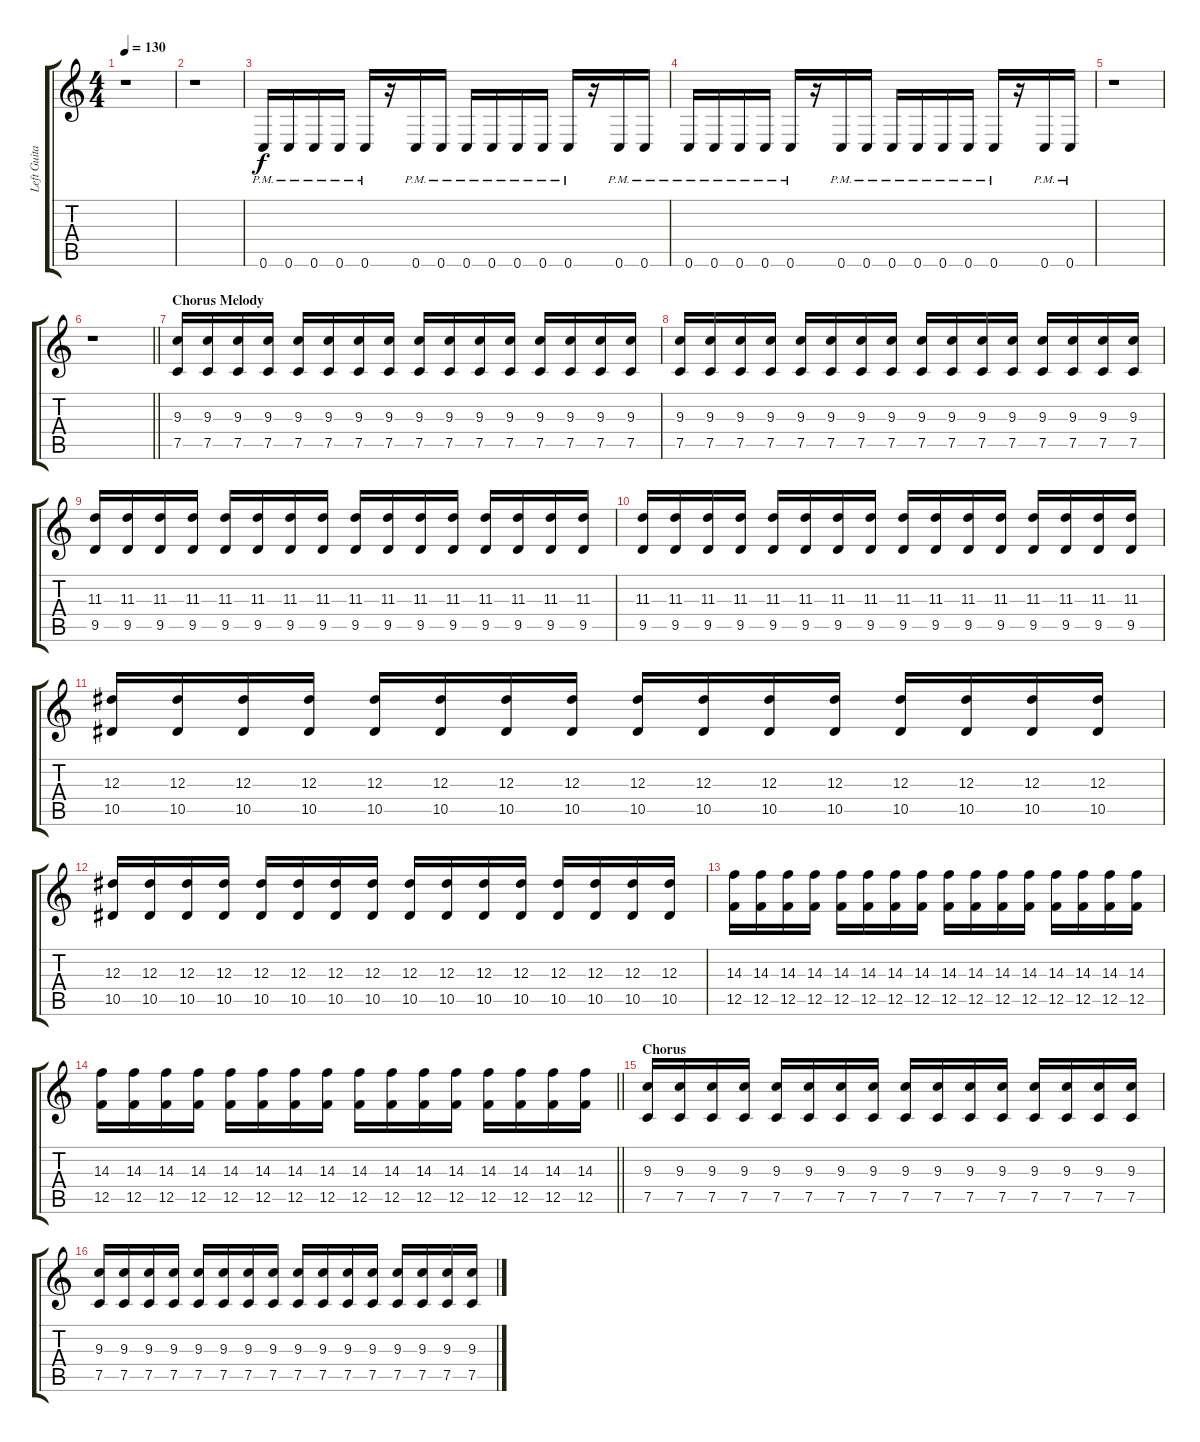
\track ("Left Guitar" "Left Guita") {instrument distortionguitar}
\staff {score tabs}
\tuning (C4 G3 Eb3 Bb2 F2 C2) {hide}
\ts (4 4)
\tempo 130
\clef g2
\ks c
r.1{dy f} |
r.1 |
0.6{pm}.16 0.6{pm}.16 0.6{pm}.16 0.6{pm}.16 0.6{pm}.16 r.16 0.6{pm}.16 0.6{pm}.16 0.6{pm}.16 0.6{pm}.16 0.6{pm}.16 0.6{pm}.16 0.6{pm}.16 r.16 0.6{pm}.16 0.6{pm}.16 |
0.6{pm}.16 0.6{pm}.16 0.6{pm}.16 0.6{pm}.16 0.6{pm}.16 r.16 0.6{pm}.16 0.6{pm}.16 0.6{pm}.16 0.6{pm}.16 0.6{pm}.16 0.6{pm}.16 0.6{pm}.16 r.16 0.6{pm}.16 0.6{pm}.16 |
r.1 |
\barLineRight lightlight
r.1 |
\section ("" "Chorus Melody")
(9.3 7.5).16 (9.3 7.5).16 (9.3 7.5).16 (9.3 7.5).16 (9.3 7.5).16 (9.3 7.5).16 (9.3 7.5).16 (9.3 7.5).16 (9.3 7.5).16 (9.3 7.5).16 (9.3 7.5).16 (9.3 7.5).16 (9.3 7.5).16 (9.3 7.5).16 (9.3 7.5).16 (9.3 7.5).16 |
(9.3 7.5).16 (9.3 7.5).16 (9.3 7.5).16 (9.3 7.5).16 (9.3 7.5).16 (9.3 7.5).16 (9.3 7.5).16 (9.3 7.5).16 (9.3 7.5).16 (9.3 7.5).16 (9.3 7.5).16 (9.3 7.5).16 (9.3 7.5).16 (9.3 7.5).16 (9.3 7.5).16 (9.3 7.5).16 |
(11.3 9.5).16 (11.3 9.5).16 (11.3 9.5).16 (11.3 9.5).16 (11.3 9.5).16 (11.3 9.5).16 (11.3 9.5).16 (11.3 9.5).16 (11.3 9.5).16 (11.3 9.5).16 (11.3 9.5).16 (11.3 9.5).16 (11.3 9.5).16 (11.3 9.5).16 (11.3 9.5).16 (11.3 9.5).16 |
(11.3 9.5).16 (11.3 9.5).16 (11.3 9.5).16 (11.3 9.5).16 (11.3 9.5).16 (11.3 9.5).16 (11.3 9.5).16 (11.3 9.5).16 (11.3 9.5).16 (11.3 9.5).16 (11.3 9.5).16 (11.3 9.5).16 (11.3 9.5).16 (11.3 9.5).16 (11.3 9.5).16 (11.3 9.5).16 |
(12.3 10.5).16 (12.3 10.5).16 (12.3 10.5).16 (12.3 10.5).16 (12.3 10.5).16 (12.3 10.5).16 (12.3 10.5).16 (12.3 10.5).16 (12.3 10.5).16 (12.3 10.5).16 (12.3 10.5).16 (12.3 10.5).16 (12.3 10.5).16 (12.3 10.5).16 (12.3 10.5).16 (12.3 10.5).16 |
(12.3 10.5).16 (12.3 10.5).16 (12.3 10.5).16 (12.3 10.5).16 (12.3 10.5).16 (12.3 10.5).16 (12.3 10.5).16 (12.3 10.5).16 (12.3 10.5).16 (12.3 10.5).16 (12.3 10.5).16 (12.3 10.5).16 (12.3 10.5).16 (12.3 10.5).16 (12.3 10.5).16 (12.3 10.5).16 |
(14.3 12.5).16 (14.3 12.5).16 (14.3 12.5).16 (14.3 12.5).16 (14.3 12.5).16 (14.3 12.5).16 (14.3 12.5).16 (14.3 12.5).16 (14.3 12.5).16 (14.3 12.5).16 (14.3 12.5).16 (14.3 12.5).16 (14.3 12.5).16 (14.3 12.5).16 (14.3 12.5).16 (14.3 12.5).16 |
\barLineRight lightlight
(14.3 12.5).16 (14.3 12.5).16 (14.3 12.5).16 (14.3 12.5).16 (14.3 12.5).16 (14.3 12.5).16 (14.3 12.5).16 (14.3 12.5).16 (14.3 12.5).16 (14.3 12.5).16 (14.3 12.5).16 (14.3 12.5).16 (14.3 12.5).16 (14.3 12.5).16 (14.3 12.5).16 (14.3 12.5).16 |
\section ("" "Chorus")
(9.3 7.5).16 (9.3 7.5).16 (9.3 7.5).16 (9.3 7.5).16 (9.3 7.5).16 (9.3 7.5).16 (9.3 7.5).16 (9.3 7.5).16 (9.3 7.5).16 (9.3 7.5).16 (9.3 7.5).16 (9.3 7.5).16 (9.3 7.5).16 (9.3 7.5).16 (9.3 7.5).16 (9.3 7.5).16 |
(9.3 7.5).16 (9.3 7.5).16 (9.3 7.5).16 (9.3 7.5).16 (9.3 7.5).16 (9.3 7.5).16 (9.3 7.5).16 (9.3 7.5).16 (9.3 7.5).16 (9.3 7.5).16 (9.3 7.5).16 (9.3 7.5).16 (9.3 7.5).16 (9.3 7.5).16 (9.3 7.5).16 (9.3 7.5).16
